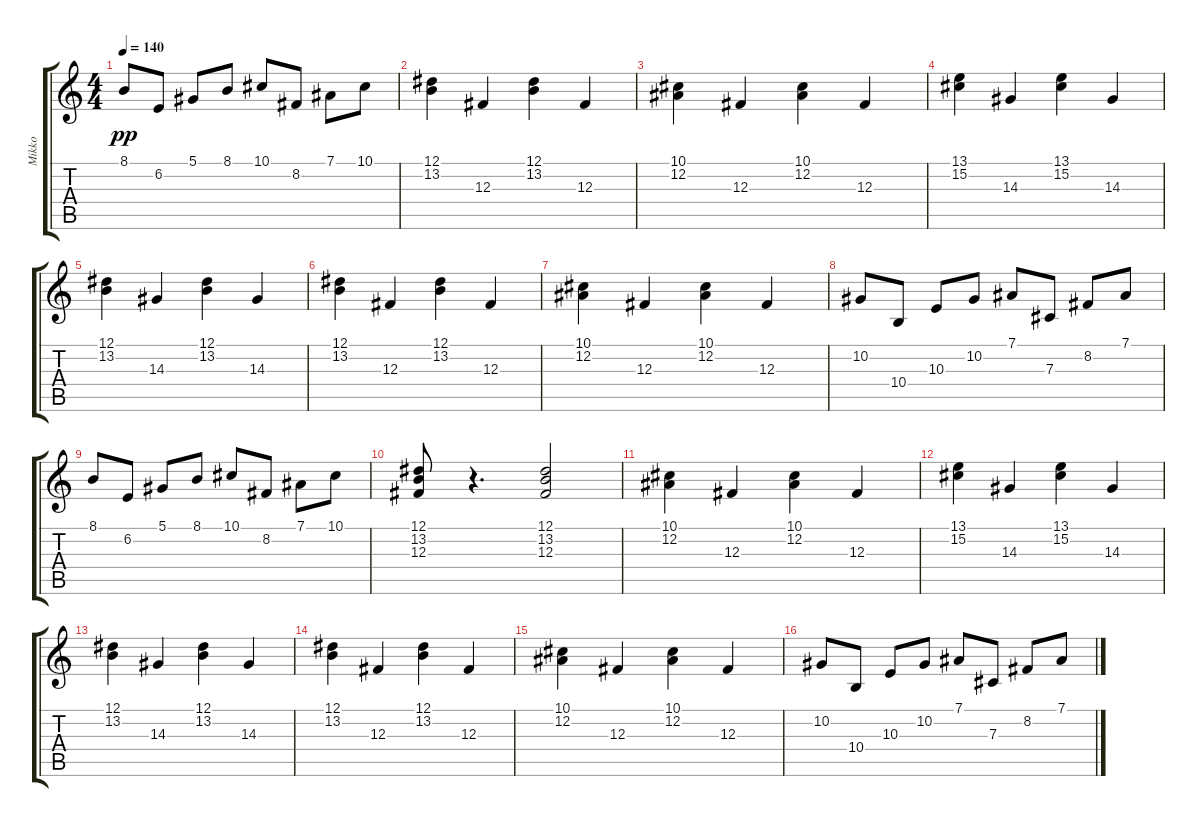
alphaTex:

\track ("Mikko" "Mikko") {instrument stringensemble1}
\staff {score tabs}
\tuning (Eb4 Bb3 Gb3 Db3 Ab2 Eb2) {hide}
\ts (4 4)
\tempo 140
\clef g2
\ks c
8.1.8{dy pp} 6.2.8 5.1.8 8.1.8 10.1.8 8.2.8 7.1.8 10.1.8 |
(12.1 13.2).4{volume 11 instrument stringensemble1} 12.3.4 (12.1 13.2).4 12.3.4 |
(10.1 12.2).4 12.3.4 (10.1 12.2).4 12.3.4 |
(13.1 15.2).4 14.3.4 (13.1 15.2).4 14.3.4 |
(12.1 13.2).4 14.3.4 (12.1 13.2).4 14.3.4 |
(12.1 13.2).4 12.3.4 (12.1 13.2).4 12.3.4 |
(10.1 12.2).4 12.3.4 (10.1 12.2).4 12.3.4 |
10.2.8 10.4.8 10.3.8 10.2.8 7.1.8 7.3.8 8.2.8 7.1.8 |
8.1.8 6.2.8 5.1.8 8.1.8 10.1.8 8.2.8 7.1.8 10.1.8 |
(12.1 13.2 12.3).8{volume 11 instrument stringensemble1} r.4{d} (12.1 13.2 12.3).2 |
(10.1 12.2).4 12.3.4 (10.1 12.2).4 12.3.4 |
(13.1 15.2).4 14.3.4 (13.1 15.2).4 14.3.4 |
(12.1 13.2).4 14.3.4 (12.1 13.2).4 14.3.4 |
(12.1 13.2).4 12.3.4 (12.1 13.2).4 12.3.4 |
(10.1 12.2).4 12.3.4 (10.1 12.2).4 12.3.4 |
10.2.8 10.4.8 10.3.8 10.2.8 7.1.8 7.3.8 8.2.8 7.1.8
